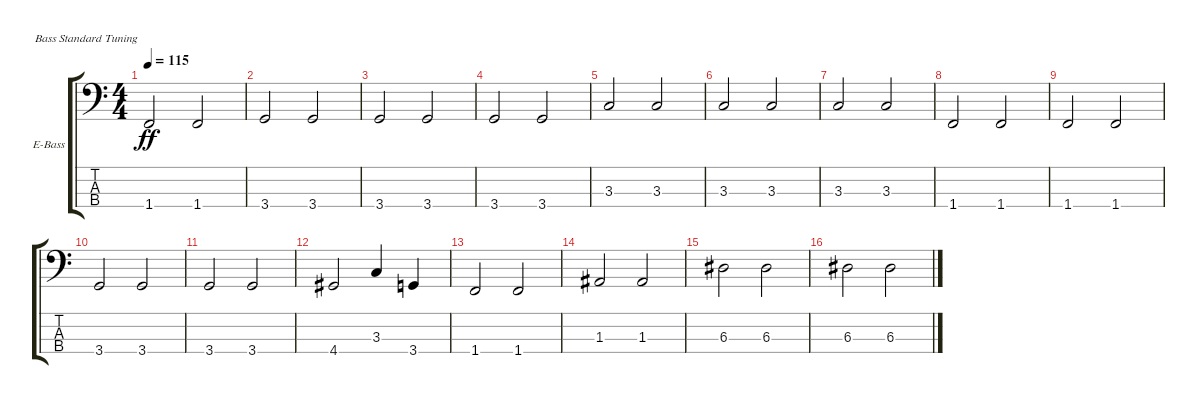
\bracketExtendMode groupsimilarinstruments
\firstSystemTrackNameOrientation horizontal
\otherSystemsTrackNameOrientation horizontal
\track ("Áàñèñò" "E-Bass") {instrument electricbassfinger}
\staff {score tabs}
\tuning (G2 D2 A1 E1)
\ts (4 4)
\tempo 115
\clef f4
\ks c
1.4.2{dy ff} 1.4.2 |
3.4.2 3.4.2 |
3.4.2 3.4.2 |
3.4.2 3.4.2 |
3.3.2 3.3.2 |
3.3.2 3.3.2 |
3.3.2 3.3.2 |
1.4.2 1.4.2 |
1.4.2 1.4.2 |
3.4.2 3.4.2 |
3.4.2 3.4.2 |
4.4.2 3.3.4 3.4.4 |
1.4.2 1.4.2 |
1.3.2 1.3.2 |
6.3.2 6.3.2 |
6.3.2 6.3.2
